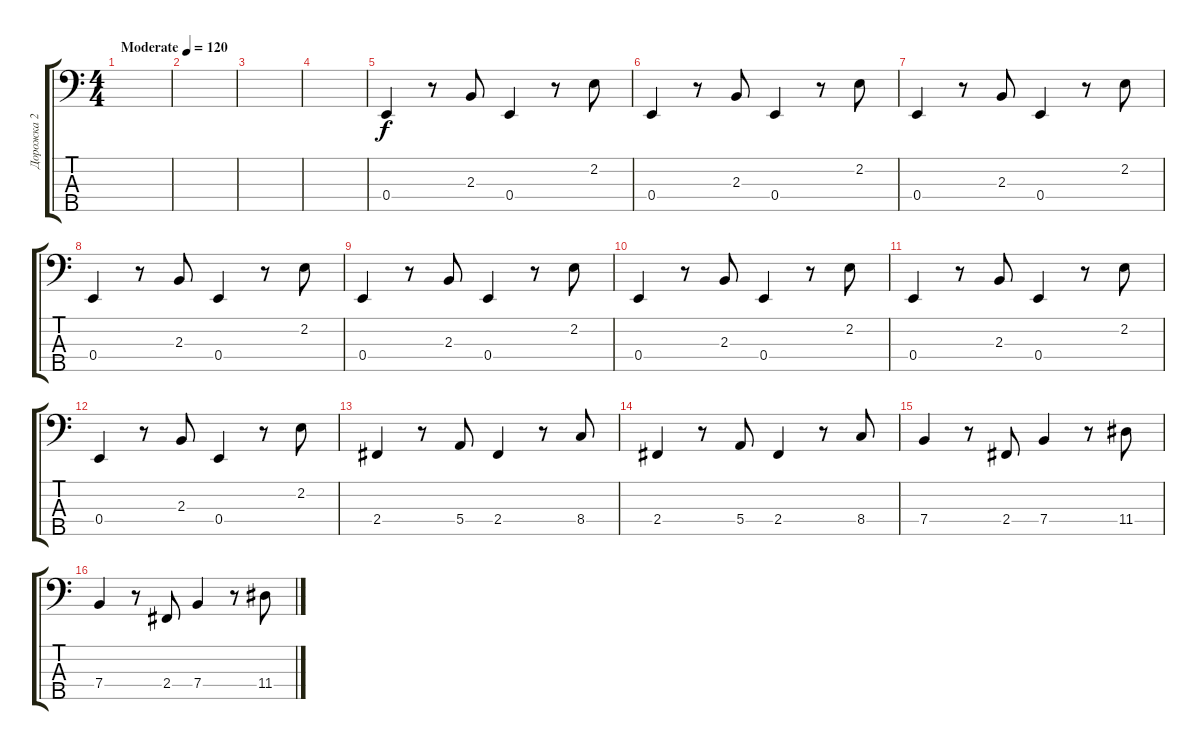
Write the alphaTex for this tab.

\track ("Дорожка 2" "Дорожка 2") {instrument electricbassfinger}
\staff {score tabs}
\tuning (G2 D2 A1 E1 B0) {hide}
\ts (4 4)
\tempo (120 "Moderate")
\clef f4
\ks c
|
|
|
|
0.4.4 r.8 2.3.8 0.4.4 r.8 2.2.8 |
0.4.4 r.8 2.3.8 0.4.4 r.8 2.2.8 |
0.4.4 r.8 2.3.8 0.4.4 r.8 2.2.8 |
0.4.4 r.8 2.3.8 0.4.4 r.8 2.2.8 |
0.4.4 r.8 2.3.8 0.4.4 r.8 2.2.8 |
0.4.4 r.8 2.3.8 0.4.4 r.8 2.2.8 |
0.4.4 r.8 2.3.8 0.4.4 r.8 2.2.8 |
0.4.4 r.8 2.3.8 0.4.4 r.8 2.2.8 |
2.4.4 r.8 5.4.8 2.4.4 r.8 8.4.8 |
2.4.4 r.8 5.4.8 2.4.4 r.8 8.4.8 |
7.4.4 r.8 2.4.8 7.4.4 r.8 11.4.8 |
7.4.4 r.8 2.4.8 7.4.4 r.8 11.4.8
